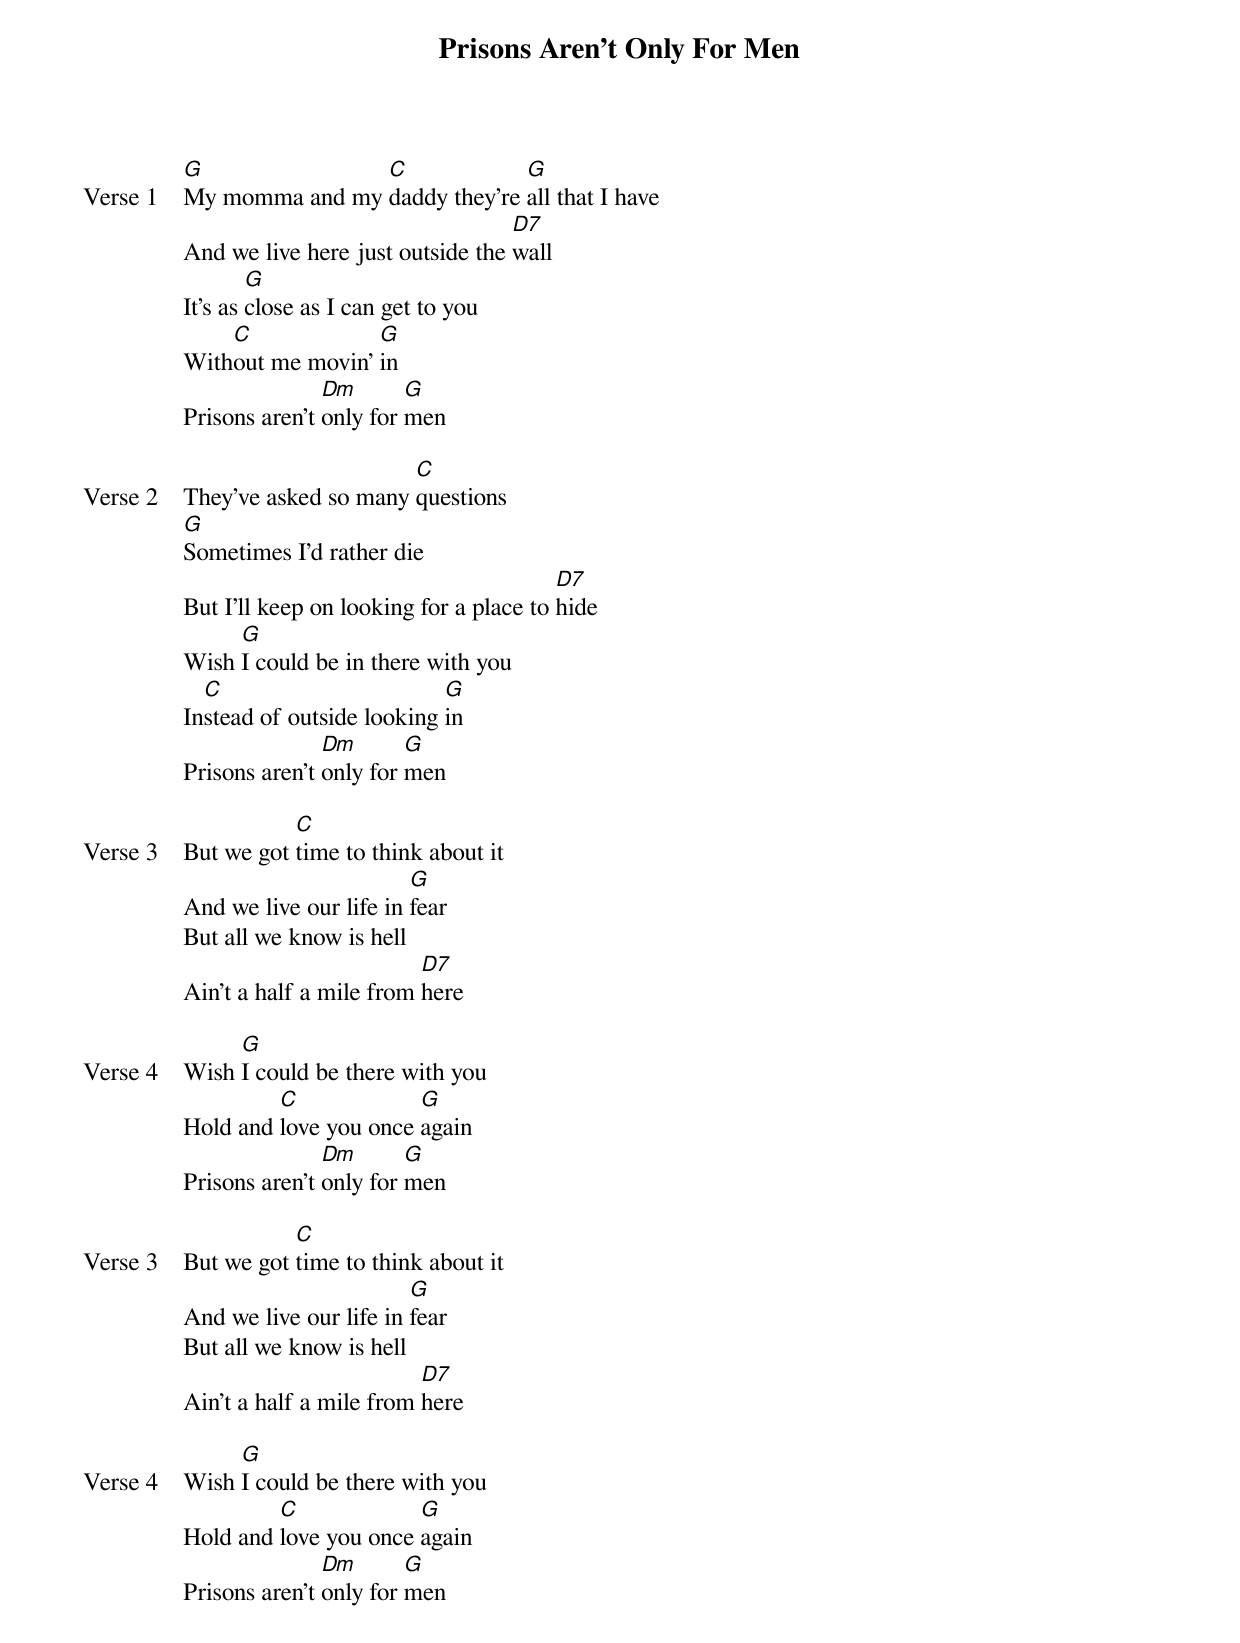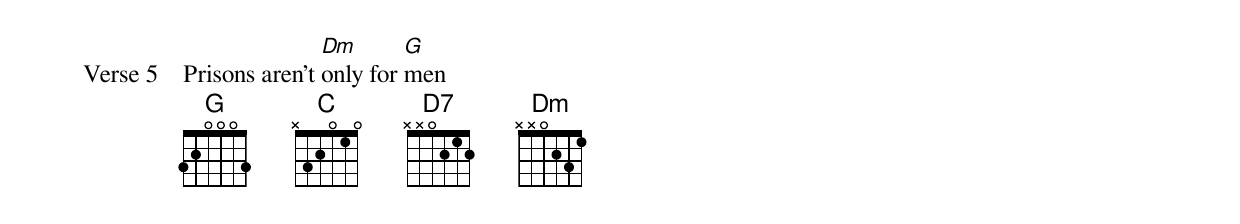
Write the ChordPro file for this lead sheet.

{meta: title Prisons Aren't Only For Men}
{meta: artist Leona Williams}
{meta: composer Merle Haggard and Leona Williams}
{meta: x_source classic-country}
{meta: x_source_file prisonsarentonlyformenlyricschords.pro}
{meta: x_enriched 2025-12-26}

{start_of_verse: Verse 1}
[G]My momma and my [C]daddy they're [G]all that I have
And we live here just outside the [D7]wall
It's as [G]close as I can get to you
With[C]out me movin' [G]in
Prisons aren't [Dm]only for [G]men
{end_of_verse}

{start_of_verse: Verse 2}
They've asked so many [C]questions
[G]Sometimes I'd rather die
But I'll keep on looking for a place to [D7]hide
Wish [G]I could be in there with you
In[C]stead of outside looking [G]in
Prisons aren't [Dm]only for [G]men
{end_of_verse}

{start_of_verse: Verse 3}
But we got [C]time to think about it
And we live our life in [G]fear
But all we know is hell
Ain't a half a mile from [D7]here
{end_of_verse}

{start_of_verse: Verse 4}
Wish [G]I could be there with you
Hold and [C]love you once [G]again
Prisons aren't [Dm]only for [G]men
{end_of_verse}

{start_of_verse: Verse 3}
But we got [C]time to think about it
And we live our life in [G]fear
But all we know is hell
Ain't a half a mile from [D7]here
{end_of_verse}

{start_of_verse: Verse 4}
Wish [G]I could be there with you
Hold and [C]love you once [G]again
Prisons aren't [Dm]only for [G]men
{end_of_verse}

{start_of_verse: Verse 5}
Prisons aren't [Dm]only for [G]men
{end_of_verse}
